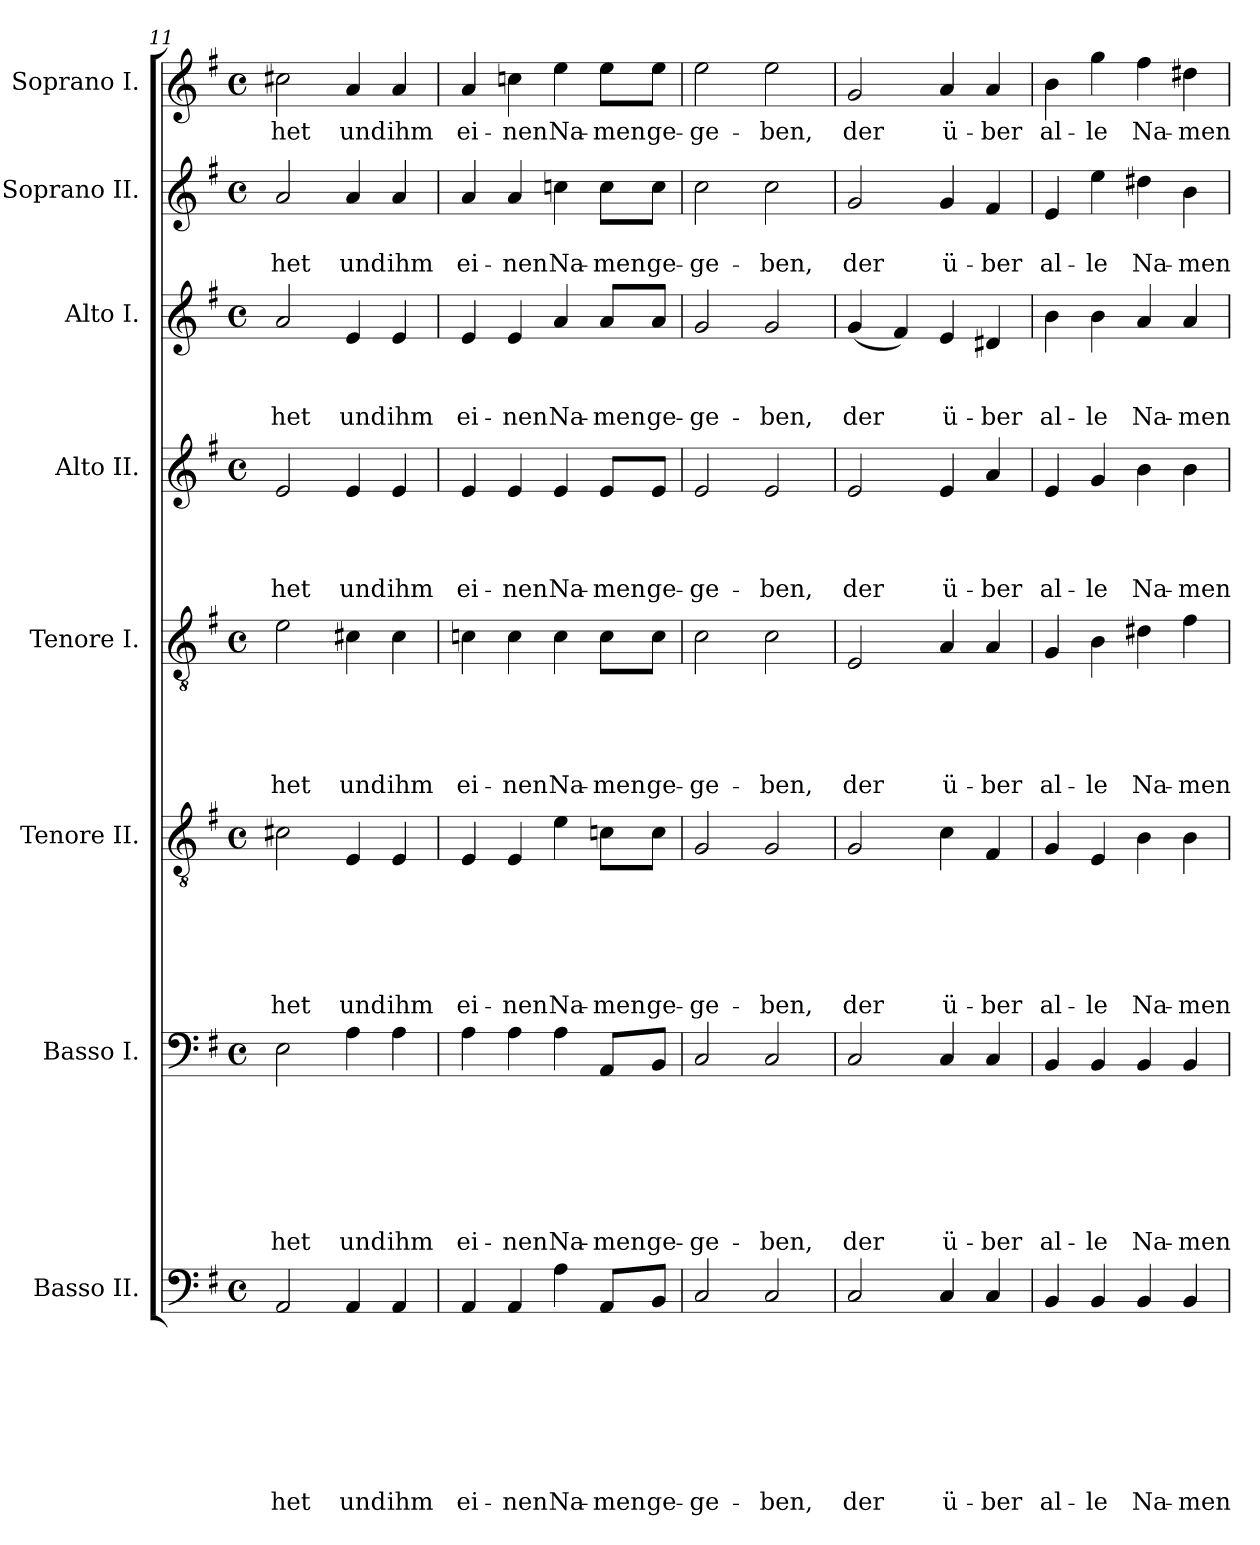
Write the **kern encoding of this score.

**kern	**text	**text	**text	**text	**text	**text	**text	**text	**kern	**text	**text	**text	**text	**text	**text	**text	**kern	**text	**text	**text	**text	**text	**text	**kern	**text	**text	**text	**text	**text	**kern	**text	**text	**text	**text	**kern	**text	**text	**text	**kern	**text	**text	**kern	**text
*part8	*part8	*part8	*part8	*part8	*part8	*part8	*part8	*part8	*part7	*part7	*part7	*part7	*part7	*part7	*part7	*part7	*part6	*part6	*part6	*part6	*part6	*part6	*part6	*part5	*part5	*part5	*part5	*part5	*part5	*part4	*part4	*part4	*part4	*part4	*part3	*part3	*part3	*part3	*part2	*part2	*part2	*part1	*part1
*staff8	*staff8	*staff8	*staff8	*staff8	*staff8	*staff8	*staff8	*staff8	*staff7	*staff7	*staff7	*staff7	*staff7	*staff7	*staff7	*staff7	*staff6	*staff6	*staff6	*staff6	*staff6	*staff6	*staff6	*staff5	*staff5	*staff5	*staff5	*staff5	*staff5	*staff4	*staff4	*staff4	*staff4	*staff4	*staff3	*staff3	*staff3	*staff3	*staff2	*staff2	*staff2	*staff1	*staff1
*I"Basso II.	*	*	*	*	*	*	*	*	*I"Basso I.	*	*	*	*	*	*	*	*I"Tenore II.	*	*	*	*	*	*	*I"Tenore I.	*	*	*	*	*	*I"Alto II.	*	*	*	*	*I"Alto I.	*	*	*	*I"Soprano II.	*	*	*I"Soprano I.	*
*clefF4	*	*	*	*	*	*	*	*	*clefF4	*	*	*	*	*	*	*	*clefGv2	*	*	*	*	*	*	*clefGv2	*	*	*	*	*	*clefG2	*	*	*	*	*clefG2	*	*	*	*clefG2	*	*	*clefG2	*
*k[f#]	*	*	*	*	*	*	*	*	*k[f#]	*	*	*	*	*	*	*	*k[f#]	*	*	*	*	*	*	*k[f#]	*	*	*	*	*	*k[f#]	*	*	*	*	*k[f#]	*	*	*	*k[f#]	*	*	*k[f#]	*
*G:	*	*	*	*	*	*	*	*	*G:	*	*	*	*	*	*	*	*G:	*	*	*	*	*	*	*G:	*	*	*	*	*	*G:	*	*	*	*	*G:	*	*	*	*G:	*	*	*G:	*
*M4/4	*	*	*	*	*	*	*	*	*M4/4	*	*	*	*	*	*	*	*M4/4	*	*	*	*	*	*	*M4/4	*	*	*	*	*	*M4/4	*	*	*	*	*M4/4	*	*	*	*M4/4	*	*	*M4/4	*
*met(c)	*	*	*	*	*	*	*	*	*met(c)	*	*	*	*	*	*	*	*met(c)	*	*	*	*	*	*	*met(c)	*	*	*	*	*	*met(c)	*	*	*	*	*met(c)	*	*	*	*met(c)	*	*	*met(c)	*
=11	=11	=11	=11	=11	=11	=11	=11	=11	=11	=11	=11	=11	=11	=11	=11	=11	=11	=11	=11	=11	=11	=11	=11	=11	=11	=11	=11	=11	=11	=11	=11	=11	=11	=11	=11	=11	=11	=11	=11	=11	=11	=11	=11
!	!	!	!	!	!	!	!	!LO:LY:b	!	!	!	!	!	!	!	!LO:LY:b	!	!	!	!	!	!	!LO:LY:b	!	!	!	!	!	!LO:LY:b	!	!	!	!	!LO:LY:b	!	!	!	!LO:LY:b	!	!	!LO:LY:b	!	!LO:LY:b
2AA/	.	.	.	.	.	.	.	-het	2E\	.	.	.	.	.	.	-het	2c#X\	.	.	.	.	.	-het	2e\	.	.	.	.	-het	2e/	.	.	.	-het	2a/	.	.	-het	2a/	.	-het	2cc#X\	-het
!	!	!	!	!	!	!	!	!LO:LY:b	!	!	!	!	!	!	!	!LO:LY:b	!	!	!	!	!	!	!LO:LY:b	!	!	!	!	!	!LO:LY:b	!	!	!	!	!LO:LY:b	!	!	!	!LO:LY:b	!	!	!LO:LY:b	!	!LO:LY:b
4AA/	.	.	.	.	.	.	.	und	4A\	.	.	.	.	.	.	und	4E/	.	.	.	.	.	und	4c#X\	.	.	.	.	und	4e/	.	.	.	und	4e/	.	.	und	4a/	.	und	4a/	und
!	!	!	!	!	!	!	!	!LO:LY:b	!	!	!	!	!	!	!	!LO:LY:b	!	!	!	!	!	!	!LO:LY:b	!	!	!	!	!	!LO:LY:b	!	!	!	!	!LO:LY:b	!	!	!	!LO:LY:b	!	!	!LO:LY:b	!	!LO:LY:b
4AA/	.	.	.	.	.	.	.	ihm	4A\	.	.	.	.	.	.	ihm	4E/	.	.	.	.	.	ihm	4c#\	.	.	.	.	ihm	4e/	.	.	.	ihm	4e/	.	.	ihm	4a/	.	ihm	4a/	ihm
!!LO:PB:g=z
=12!	=12!	=12!	=12!	=12!	=12!	=12!	=12!	=12!	=12!	=12!	=12!	=12!	=12!	=12!	=12!	=12!	=12!	=12!	=12!	=12!	=12!	=12!	=12!	=12!	=12!	=12!	=12!	=12!	=12!	=12!	=12!	=12!	=12!	=12!	=12!	=12!	=12!	=12!	=12!	=12!	=12!	=12!	=12!
!	!	!	!	!	!	!	!	!LO:LY:b	!	!	!	!	!	!	!	!LO:LY:b	!	!	!	!	!	!	!LO:LY:b	!	!	!	!	!	!LO:LY:b	!	!	!	!	!LO:LY:b	!	!	!	!LO:LY:b	!	!	!LO:LY:b	!	!LO:LY:b
4AA/	.	.	.	.	.	.	.	ei-	4A\	.	.	.	.	.	.	ei-	4E/	.	.	.	.	.	ei-	4cn\	.	.	.	.	ei-	4e/	.	.	.	ei-	4e/	.	.	ei-	4a/	.	ei-	4a/	ei-
!	!	!	!	!	!	!	!	!LO:LY:b	!	!	!	!	!	!	!	!LO:LY:b	!	!	!	!	!	!	!LO:LY:b	!	!	!	!	!	!LO:LY:b	!	!	!	!	!LO:LY:b	!	!	!	!LO:LY:b	!	!	!LO:LY:b	!	!LO:LY:b
4AA/	.	.	.	.	.	.	.	-nen	4A\	.	.	.	.	.	.	-nen	4E/	.	.	.	.	.	-nen	4c\	.	.	.	.	-nen	4e/	.	.	.	-nen	4e/	.	.	-nen	4a/	.	-nen	4ccn\	-nen
!	!	!	!	!	!	!	!	!LO:LY:b	!	!	!	!	!	!	!	!LO:LY:b	!	!	!	!	!	!	!LO:LY:b	!	!	!	!	!	!LO:LY:b	!	!	!	!	!LO:LY:b	!	!	!	!LO:LY:b	!	!	!LO:LY:b	!	!LO:LY:b
4A\	.	.	.	.	.	.	.	Na-	4A\	.	.	.	.	.	.	Na-	4e\	.	.	.	.	.	Na-	4c\	.	.	.	.	Na-	4e/	.	.	.	Na-	4a/	.	.	Na-	4ccn\	.	Na-	4ee\	Na-
!	!	!	!	!	!	!	!	!LO:LY:b	!	!	!	!	!	!	!	!LO:LY:b	!	!	!	!	!	!	!LO:LY:b	!	!	!	!	!	!LO:LY:b	!	!	!	!	!LO:LY:b	!	!	!	!LO:LY:b	!	!	!LO:LY:b	!	!LO:LY:b
8AA/L	.	.	.	.	.	.	.	-men	8AA/L	.	.	.	.	.	.	-men	8cn\L	.	.	.	.	.	-men	8c\L	.	.	.	.	-men	8e/L	.	.	.	-men	8a/L	.	.	-men	8cc\L	.	-men	8ee\L	-men
!	!	!	!	!	!	!	!	!LO:LY:b	!	!	!	!	!	!	!	!LO:LY:b	!	!	!	!	!	!	!LO:LY:b	!	!	!	!	!	!LO:LY:b	!	!	!	!	!LO:LY:b	!	!	!	!LO:LY:b	!	!	!LO:LY:b	!	!LO:LY:b
8BB/J	.	.	.	.	.	.	.	ge-	8BB/J	.	.	.	.	.	.	ge-	8c\J	.	.	.	.	.	ge-	8c\J	.	.	.	.	ge-	8e/J	.	.	.	ge-	8a/J	.	.	ge-	8cc\J	.	ge-	8ee\J	ge-
=13!	=13!	=13!	=13!	=13!	=13!	=13!	=13!	=13!	=13!	=13!	=13!	=13!	=13!	=13!	=13!	=13!	=13!	=13!	=13!	=13!	=13!	=13!	=13!	=13!	=13!	=13!	=13!	=13!	=13!	=13!	=13!	=13!	=13!	=13!	=13!	=13!	=13!	=13!	=13!	=13!	=13!	=13!	=13!
!	!	!	!	!	!	!	!	!LO:LY:b	!	!	!	!	!	!	!	!LO:LY:b	!	!	!	!	!	!	!LO:LY:b	!	!	!	!	!	!LO:LY:b	!	!	!	!	!LO:LY:b	!	!	!	!LO:LY:b	!	!	!LO:LY:b	!	!LO:LY:b
2C/	.	.	.	.	.	.	.	-ge-	2C/	.	.	.	.	.	.	-ge-	2G/	.	.	.	.	.	-ge-	2c\	.	.	.	.	-ge-	2e/	.	.	.	-ge-	2g/	.	.	-ge-	2cc\	.	-ge-	2ee\	-ge-
!	!	!	!	!	!	!	!	!LO:LY:b	!	!	!	!	!	!	!	!LO:LY:b	!	!	!	!	!	!	!LO:LY:b	!	!	!	!	!	!LO:LY:b	!	!	!	!	!LO:LY:b	!	!	!	!LO:LY:b	!	!	!LO:LY:b	!	!LO:LY:b
2C/	.	.	.	.	.	.	.	-ben,	2C/	.	.	.	.	.	.	-ben,	2G/	.	.	.	.	.	-ben,	2c\	.	.	.	.	-ben,	2e/	.	.	.	-ben,	2g/	.	.	-ben,	2cc\	.	-ben,	2ee\	-ben,
=14!	=14!	=14!	=14!	=14!	=14!	=14!	=14!	=14!	=14!	=14!	=14!	=14!	=14!	=14!	=14!	=14!	=14!	=14!	=14!	=14!	=14!	=14!	=14!	=14!	=14!	=14!	=14!	=14!	=14!	=14!	=14!	=14!	=14!	=14!	=14!	=14!	=14!	=14!	=14!	=14!	=14!	=14!	=14!
!	!	!	!	!	!	!	!	!LO:LY:b	!	!	!	!	!	!	!	!LO:LY:b	!	!	!	!	!	!	!LO:LY:b	!	!	!	!	!	!LO:LY:b	!	!	!	!	!LO:LY:b	!	!	!	!LO:LY:b	!	!	!LO:LY:b	!	!LO:LY:b
2C/	.	.	.	.	.	.	.	der	2C/	.	.	.	.	.	.	der	2G/	.	.	.	.	.	der	2E/	.	.	.	.	der	2e/	.	.	.	der	(<4g/	.	.	der	2g/	.	der	2g/	der
.	.	.	.	.	.	.	.	.	.	.	.	.	.	.	.	.	.	.	.	.	.	.	.	.	.	.	.	.	.	.	.	.	.	.	4f#/)	.	.	.	.	.	.	.	.
!	!	!	!	!	!	!	!	!LO:LY:b	!	!	!	!	!	!	!	!LO:LY:b	!	!	!	!	!	!	!LO:LY:b	!	!	!	!	!	!LO:LY:b	!	!	!	!	!LO:LY:b	!	!	!	!LO:LY:b	!	!	!LO:LY:b	!	!LO:LY:b
4C/	.	.	.	.	.	.	.	ü-	4C/	.	.	.	.	.	.	ü-	4c\	.	.	.	.	.	ü-	4A/	.	.	.	.	ü-	4e/	.	.	.	ü-	4e/	.	.	ü-	4g/	.	ü-	4a/	ü-
!	!	!	!	!	!	!	!	!LO:LY:b	!	!	!	!	!	!	!	!LO:LY:b	!	!	!	!	!	!	!LO:LY:b	!	!	!	!	!	!LO:LY:b	!	!	!	!	!LO:LY:b	!	!	!	!LO:LY:b	!	!	!LO:LY:b	!	!LO:LY:b
4C/	.	.	.	.	.	.	.	-ber	4C/	.	.	.	.	.	.	-ber	4F#/	.	.	.	.	.	-ber	4A/	.	.	.	.	-ber	4a/	.	.	.	-ber	4d#X/	.	.	-ber	4f#/	.	-ber	4a/	-ber
=15!	=15!	=15!	=15!	=15!	=15!	=15!	=15!	=15!	=15!	=15!	=15!	=15!	=15!	=15!	=15!	=15!	=15!	=15!	=15!	=15!	=15!	=15!	=15!	=15!	=15!	=15!	=15!	=15!	=15!	=15!	=15!	=15!	=15!	=15!	=15!	=15!	=15!	=15!	=15!	=15!	=15!	=15!	=15!
!	!	!	!	!	!	!	!	!LO:LY:b	!	!	!	!	!	!	!	!LO:LY:b	!	!	!	!	!	!	!LO:LY:b	!	!	!	!	!	!LO:LY:b	!	!	!	!	!LO:LY:b	!	!	!	!LO:LY:b	!	!	!LO:LY:b	!	!LO:LY:b
4BB/	.	.	.	.	.	.	.	al-	4BB/	.	.	.	.	.	.	al-	4G/	.	.	.	.	.	al-	4G/	.	.	.	.	al-	4e/	.	.	.	al-	4b\	.	.	al-	4e/	.	al-	4b\	al-
!	!	!	!	!	!	!	!	!LO:LY:b	!	!	!	!	!	!	!	!LO:LY:b	!	!	!	!	!	!	!LO:LY:b	!	!	!	!	!	!LO:LY:b	!	!	!	!	!LO:LY:b	!	!	!	!LO:LY:b	!	!	!LO:LY:b	!	!LO:LY:b
4BB/	.	.	.	.	.	.	.	-le	4BB/	.	.	.	.	.	.	-le	4E/	.	.	.	.	.	-le	4B\	.	.	.	.	-le	4g/	.	.	.	-le	4b\	.	.	-le	4ee\	.	-le	4gg\	-le
!	!	!	!	!	!	!	!	!LO:LY:b	!	!	!	!	!	!	!	!LO:LY:b	!	!	!	!	!	!	!LO:LY:b	!	!	!	!	!	!LO:LY:b	!	!	!	!	!LO:LY:b	!	!	!	!LO:LY:b	!	!	!LO:LY:b	!	!LO:LY:b
4BB/	.	.	.	.	.	.	.	Na-	4BB/	.	.	.	.	.	.	Na-	4B\	.	.	.	.	.	Na-	4d#X\	.	.	.	.	Na-	4b\	.	.	.	Na-	4a/	.	.	Na-	4dd#X\	.	Na-	4ff#\	Na-
!	!	!	!	!	!	!	!	!LO:LY:b	!	!	!	!	!	!	!	!LO:LY:b	!	!	!	!	!	!	!LO:LY:b	!	!	!	!	!	!LO:LY:b	!	!	!	!	!LO:LY:b	!	!	!	!LO:LY:b	!	!	!LO:LY:b	!	!LO:LY:b
4BB/	.	.	.	.	.	.	.	-men	4BB/	.	.	.	.	.	.	-men	4B\	.	.	.	.	.	-men	4f#\	.	.	.	.	-men	4b\	.	.	.	-men	4a/	.	.	-men	4b\	.	-men	4dd#X\	-men
=!	=!	=!	=!	=!	=!	=!	=!	=!	=!	=!	=!	=!	=!	=!	=!	=!	=!	=!	=!	=!	=!	=!	=!	=!	=!	=!	=!	=!	=!	=!	=!	=!	=!	=!	=!	=!	=!	=!	=!	=!	=!	=!	=!
*-	*-	*-	*-	*-	*-	*-	*-	*-	*-	*-	*-	*-	*-	*-	*-	*-	*-	*-	*-	*-	*-	*-	*-	*-	*-	*-	*-	*-	*-	*-	*-	*-	*-	*-	*-	*-	*-	*-	*-	*-	*-	*-	*-
